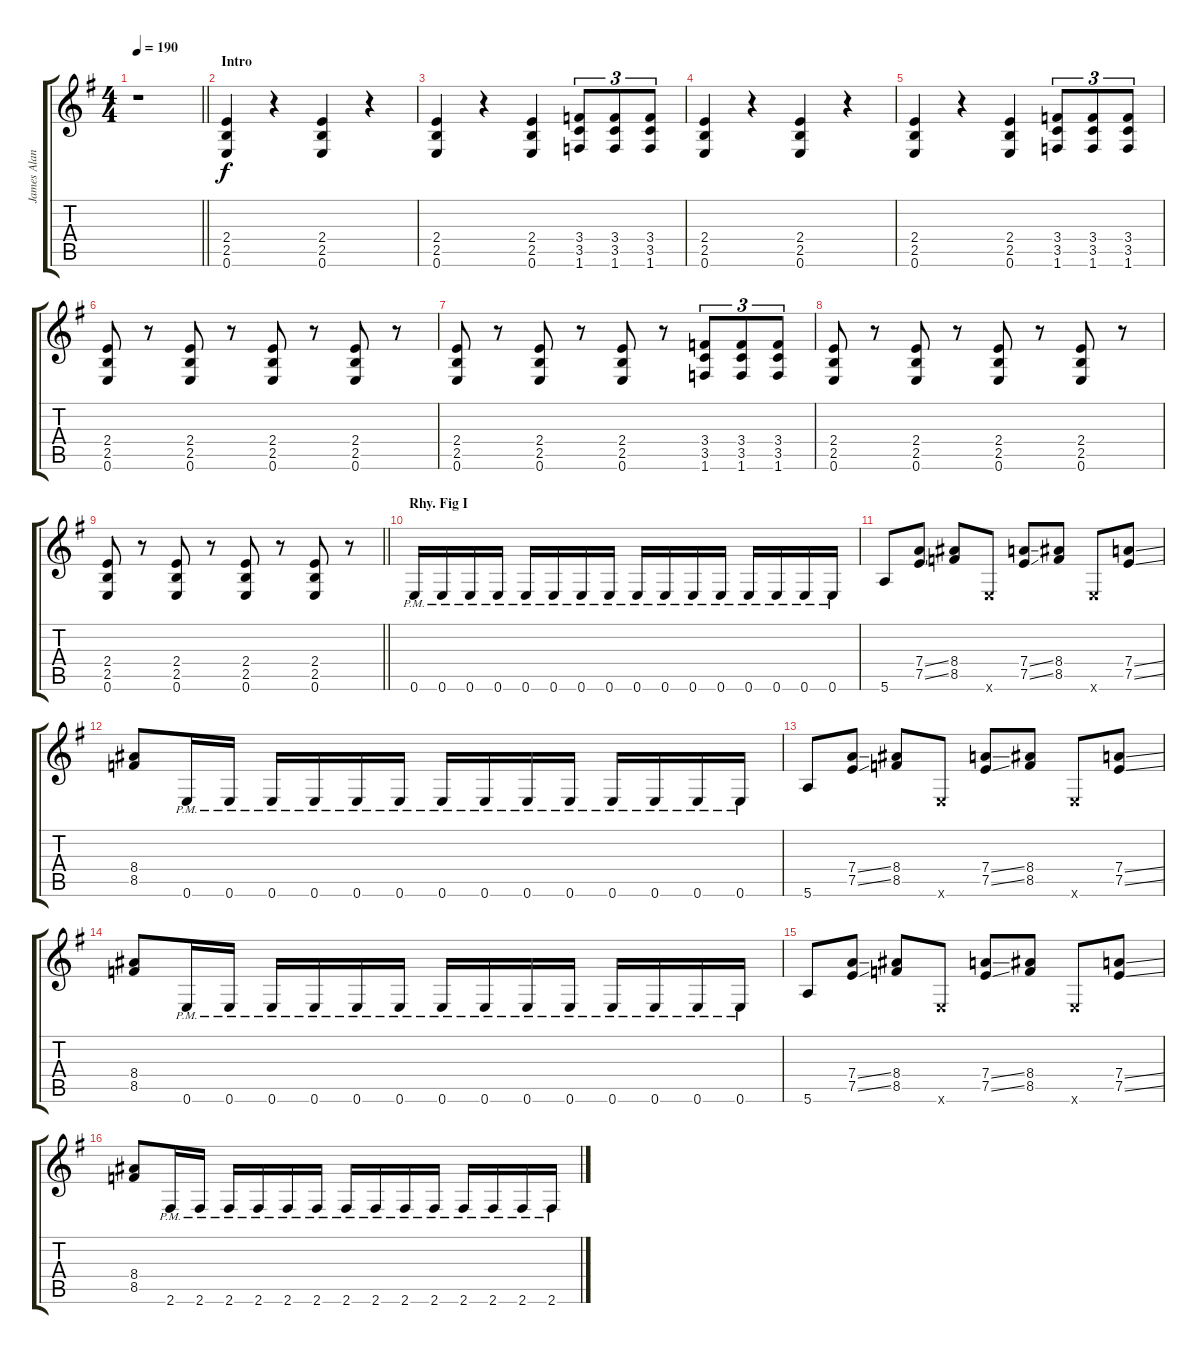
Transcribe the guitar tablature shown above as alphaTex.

\track ("James Alan Hetfield - Rhythm Guitar" "James Alan") {instrument distortionguitar}
\staff {score tabs}
\tuning (E4 B3 G3 D3 A2 E2) {hide}
\ts (4 4)
\tempo 190
\clef g2
\barLineRight lightlight
\ks eminor
r.1{dy f} |
\section ("" "Intro")
(2.4 2.5 0.6).4 r.4 (2.4 2.5 0.6).4 r.4 |
(2.4 2.5 0.6).4 r.4 (2.4 2.5 0.6).4 (3.4 3.5 1.6).8{tu (3 2)} (3.4 3.5 1.6).8{tu (3 2)} (3.4 3.5 1.6).8{tu (3 2)} |
(2.4 2.5 0.6).4 r.4 (2.4 2.5 0.6).4 r.4 |
(2.4 2.5 0.6).4 r.4 (2.4 2.5 0.6).4 (3.4 3.5 1.6).8{tu (3 2)} (3.4 3.5 1.6).8{tu (3 2)} (3.4 3.5 1.6).8{tu (3 2)} |
(2.4 2.5 0.6).8 r.8 (2.4 2.5 0.6).8 r.8 (2.4 2.5 0.6).8 r.8 (2.4 2.5 0.6).8 r.8 |
(2.4 2.5 0.6).8 r.8 (2.4 2.5 0.6).8 r.8 (2.4 2.5 0.6).8 r.8 (3.4 3.5 1.6).8{tu (3 2)} (3.4 3.5 1.6).8{tu (3 2)} (3.4 3.5 1.6).8{tu (3 2)} |
(2.4 2.5 0.6).8 r.8 (2.4 2.5 0.6).8 r.8 (2.4 2.5 0.6).8 r.8 (2.4 2.5 0.6).8 r.8 |
\barLineRight lightlight
(2.4 2.5 0.6).8 r.8 (2.4 2.5 0.6).8 r.8 (2.4 2.5 0.6).8 r.8 (2.4 2.5 0.6).8 r.8 |
\section ("" "Rhy. Fig I")
0.6{pm}.16 0.6{pm}.16 0.6{pm}.16 0.6{pm}.16 0.6{pm}.16 0.6{pm}.16 0.6{pm}.16 0.6{pm}.16 0.6{pm}.16 0.6{pm}.16 0.6{pm}.16 0.6{pm}.16 0.6{pm}.16 0.6{pm}.16 0.6{pm}.16 0.6{pm}.16 |
5.6.8 (7.4{ss} 7.5{ss}).8 (8.4 8.5).8 0.6{x}.8 (7.4{ss} 7.5{ss}).8 (8.4 8.5).8 0.6{x}.8 (7.4{ss} 7.5{ss}).8 |
(8.4 8.5).8 0.6{pm}.16 0.6{pm}.16 0.6{pm}.16 0.6{pm}.16 0.6{pm}.16 0.6{pm}.16 0.6{pm}.16 0.6{pm}.16 0.6{pm}.16 0.6{pm}.16 0.6{pm}.16 0.6{pm}.16 0.6{pm}.16 0.6{pm}.16 |
5.6.8 (7.4{ss} 7.5{ss}).8 (8.4 8.5).8 0.6{x}.8 (7.4{ss} 7.5{ss}).8 (8.4 8.5).8 0.6{x}.8 (7.4{ss} 7.5{ss}).8 |
(8.4 8.5).8 0.6{pm}.16 0.6{pm}.16 0.6{pm}.16 0.6{pm}.16 0.6{pm}.16 0.6{pm}.16 0.6{pm}.16 0.6{pm}.16 0.6{pm}.16 0.6{pm}.16 0.6{pm}.16 0.6{pm}.16 0.6{pm}.16 0.6{pm}.16 |
5.6.8 (7.4{ss} 7.5{ss}).8 (8.4 8.5).8 0.6{x}.8 (7.4{ss} 7.5{ss}).8 (8.4 8.5).8 0.6{x}.8 (7.4{ss} 7.5{ss}).8 |
(8.4 8.5).8 2.6{pm}.16 2.6{pm}.16 2.6{pm}.16 2.6{pm}.16 2.6{pm}.16 2.6{pm}.16 2.6{pm}.16 2.6{pm}.16 2.6{pm}.16 2.6{pm}.16 2.6{pm}.16 2.6{pm}.16 2.6{pm}.16 2.6{pm}.16
